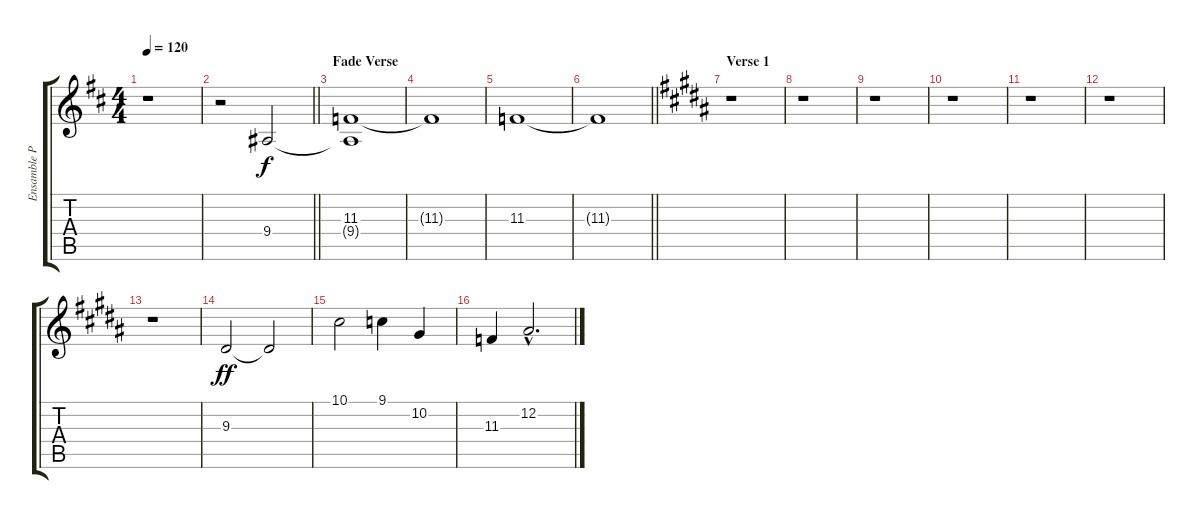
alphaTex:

\track ("Ensamble Pult 1" "Ensamble P") {instrument stringensemble1}
\staff {score tabs}
\tuning (Eb4 Bb3 Gb3 Db3 Ab2 Eb2) {hide}
\ts (4 4)
\tempo 120
\clef g2
\ks d
r.1{dy ff} |
\barLineRight lightlight
r.2 9.4.2{dy f} |
\section ("" "Fade Verse")
(11.3 9.4{t}).1 |
11.3{t}.1 |
11.3.1 |
\barLineRight lightlight
11.3{t}.1 |
\section ("" "Verse 1")
\ks b
r.1 |
r.1 |
r.1 |
r.1 |
r.1 |
r.1 |
r.1 |
9.3.2{dy ff} 9.3{t}.2 |
10.1.2 9.1.4 10.2.4 |
11.3.4 12.2{hac}.2{d}
